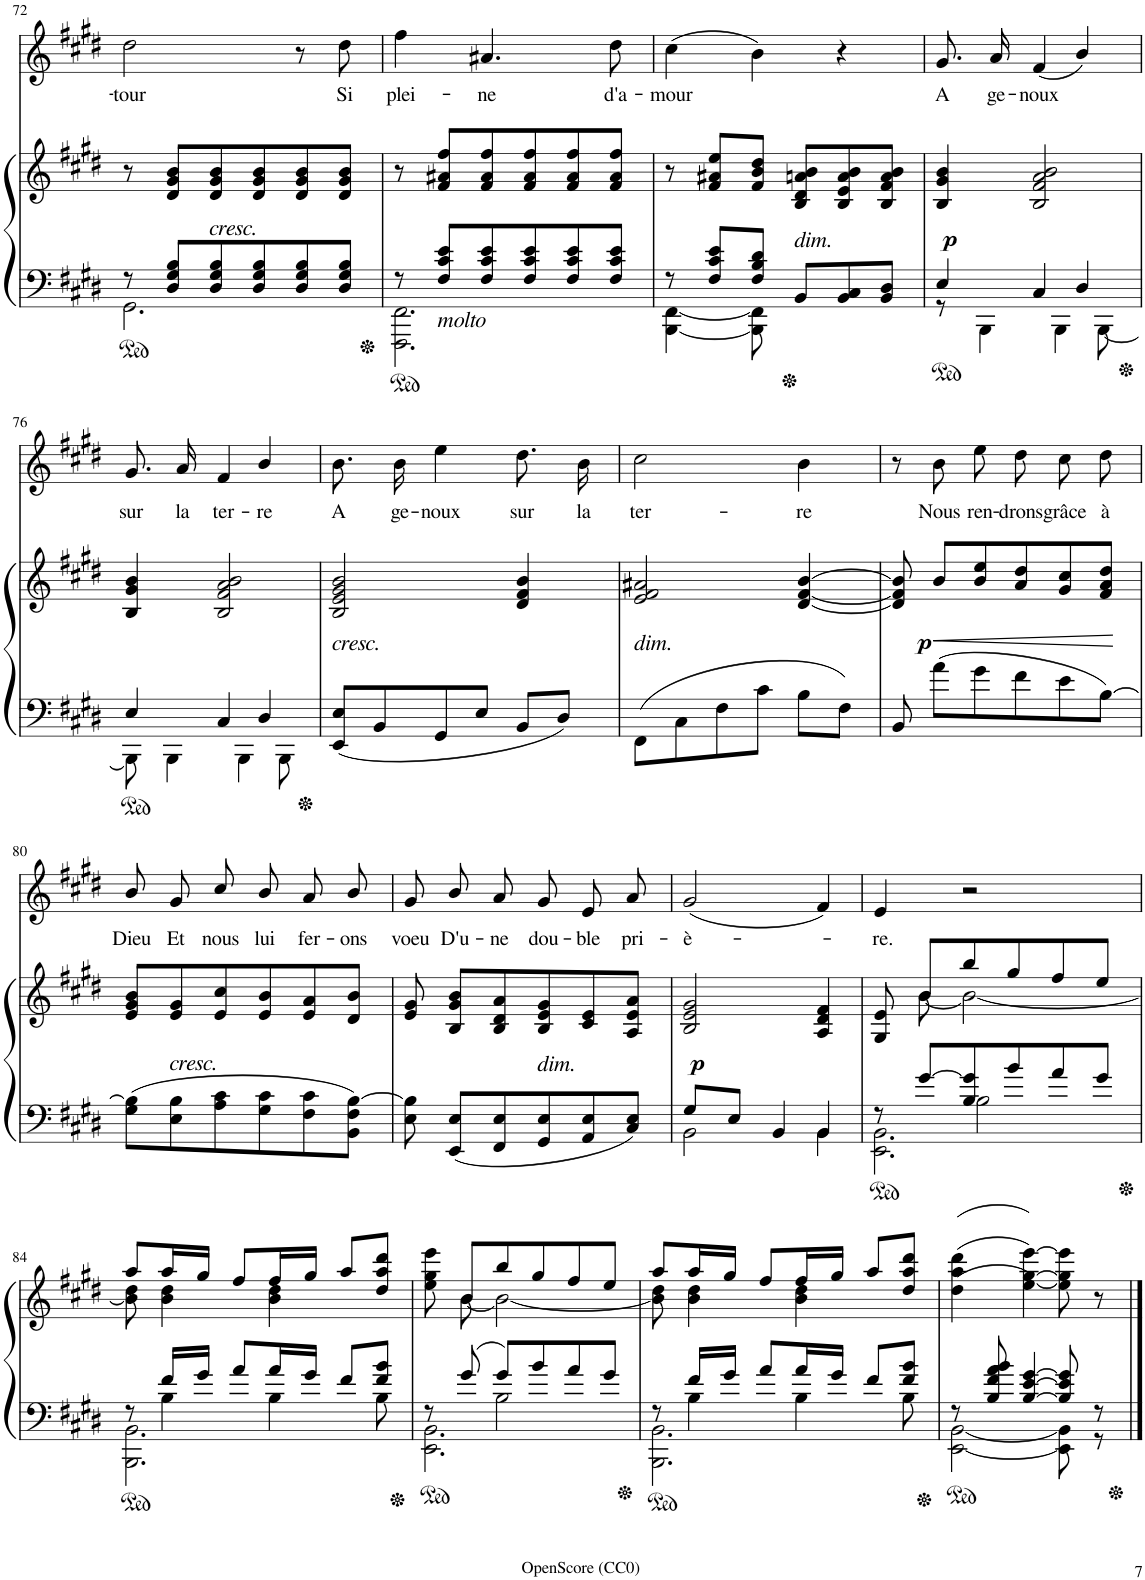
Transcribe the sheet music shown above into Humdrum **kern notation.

**kern	**kern	**dynam	**kern	**text
*part2	*part2	*part2	*part1	*part1
*staff3	*staff2	*staff2/3	*staff1	*staff1
*I"Piano	*	*	*I"Voice	*
*I'Pno	*	*	*	*
!!LO:PB:g=z
*clefF4	*clefG2	*	*clefG2	*
*k[f#c#g#d#]	*k[f#c#g#d#]	*	*k[f#c#g#d#]	*
*M3/4	*M3/4	*	*M3/4	*
=72	=72	=72	=72	=72
*^	*	*	*	*
!	!	!	!	!	!LO:LY:b
8r	2.GG#\	8r	.	2dd#\	-tour
8D#/ 8G#/ 8B/L	.	8d#/ 8g#/ 8b/L	.	.	.
!	!	!LO:TX:b:i:t=cresc.	!	!	!
8D#/ 8G#/ 8B/	.	8d#/ 8g#/ 8b/	.	.	.
8D#/ 8G#/ 8B/	.	8d#/ 8g#/ 8b/	.	.	.
8D#/ 8G#/ 8B/	.	8d#/ 8g#/ 8b/	.	8r	.
!	!	!	!	!	!LO:LY:b
8D#/ 8G#/ 8B/J	.	8d#/ 8g#/ 8b/J	.	8dd#\	Si
=73	=73	=73	=73	=73	=73
!	!	!	!	!	!LO:LY:b
8r	2.FFF#\ 2.FF#\	8r	.	4ff#\	plei-
!LO:TX:b:i:t=molto	!	!	!	!	!
8F#/ 8c#/ 8e/L	.	8f#/ 8a#X/ 8ff#/L	.	.	.
!	!	!	!	!	!LO:LY:b
8F#/ 8c#/ 8e/	.	8f#/ 8a#/ 8ff#/	.	4.a#X/	-ne
8F#/ 8c#/ 8e/	.	8f#/ 8a#/ 8ff#/	.	.	.
8F#/ 8c#/ 8e/	.	8f#/ 8a#/ 8ff#/	.	.	.
!	!	!	!	!	!LO:LY:b
8F#/ 8c#/ 8e/J	.	8f#/ 8a#/ 8ff#/J	.	8dd#\	d'a-
=74	=74	=74	=74	=74	=74
!	!	!	!	!	!LO:LY:b
8r	[4BBB\ [4FF#\	8r	.	(4cc#\	-mour
8F#/ 8c#/ 8e/L	.	8f#/ 8a#X/ 8ee/L	.	.	.
8F#/ 8B/ 8d#/J	8BBB\] 8FF#\]	8f#/ 8b/ 8dd#/J	.	4b\)	.
!	!	!LO:TX:b:i:t=dim.	!	!	!
8BB/L	8ryy	8B/ 8d#/ 8an/ 8b/L	.	.	.
8BB/ 8C#/	4ryy	8B/ 8e/ 8a/ 8b/	.	4r	.
8BB/ 8D#/J	.	8B/ 8f#/ 8a/ 8b/J	.	.	.
=75	=75	=75	=75	=75	=75
!	!	!	!LO:DY:b	!	!LO:LY:b
4E/	8r	4B/ 4g#/ 4b/	p	8.g#/L	A
.	4BBB\	.	.	.	.
!	!	!	!	!	!LO:LY:b
.	.	.	.	16a/Jk	ge-
!	!	!	!	!	!LO:LY:b
4C#/	.	2B/ 2f#/ 2a/ 2b/	.	(4f#/	-noux
.	4BBB\	.	.	.	.
4D#/	.	.	.	4b/)	.
.	[8BBB\	.	.	.	.
!!LO:LB:g=z
=76	=76	=76	=76	=76	=76
!	!	!	!	!	!LO:LY:b
4E/	8BBB\]	4B/ 4g#/ 4b/	.	8.g#/L	sur
.	4BBB\	.	.	.	.
!	!	!	!	!	!LO:LY:b
.	.	.	.	16a/Jk	la
!	!	!	!	!	!LO:LY:b
4C#/	.	2B/ 2f#/ 2a/ 2b/	.	4f#/	ter-
.	4BBB\	.	.	.	.
!	!	!	!	!	!LO:LY:b
4D#/	.	.	.	4b/	-re
.	8BBB\	.	.	.	.
=77	=77	=77	=77	=77	=77
!	!	!LO:TX:b:i:t=cresc.	!	!	!
!	!	!	!	!	!LO:LY:b
*v	*v	*	*	*	*
8EE/ 8E/L	2B/ 2e/ 2g#/ 2b/	.	8.b\L	A
8BB/	.	.	.	.
!	!	!	!	!LO:LY:b
.	.	.	16b\Jk	ge-
!	!	!	!	!LO:LY:b
8GG#/	.	.	4ee\	-noux
8E/J	.	.	.	.
!	!	!	!	!LO:LY:b
8BB/L	4d#/ 4f#/ 4b/	.	8.dd#\L	sur
8D#/J	.	.	.	.
!	!	!	!	!LO:LY:b
.	.	.	16b\Jk	la
=78	=78	=78	=78	=78
!	!LO:TX:b:i:t=dim.	!	!	!
!	!	!	!	!LO:LY:b
8FF#\L	2e/ 2f#/ 2a#X/	.	2cc#\	ter-
8C#\	.	.	.	.
8F#\	.	.	.	.
8c#\J	.	.	.	.
!	!	!	!	!LO:LY:b
8B\L	[4d#/ [4f#/ [4b/	.	4b\	-re
8F#\J	.	.	.	.
=79	=79	=79	=79	=79
!	!	!LO:DY:b	!	!
8BB/	8d#/] 8f#/] 8b/]	p	8r	.
!	!	!LO:HP:b	!	!LO:LY:b
8a\L	8b/L	<	8b\	Nous
!	!	!	!	!LO:LY:b
8g#\	8b/ 8ee/	.	8ee\L	ren-
!	!	!	!	!LO:LY:b
8f#\	8a/ 8dd#/	.	8dd#\J	-drons
!	!	!	!	!LO:LY:b
8e\	8g#/ 8cc#/	.	8cc#\L	grâce
!	!	!	!	!LO:LY:b
[8B\J	8f#/ 8a/ 8dd#/J	.	8dd#\J	à
.	.	[	.	.
!!LO:LB:g=z
=80	=80	=80	=80	=80
!	!	!	!	!LO:LY:b
8G#\ 8B\]L	8e/ 8g#/ 8b/L	.	8b/L	Dieu
!	!LO:TX:b:i:t=cresc.	!	!	!
!	!	!	!	!LO:LY:b
8E\ 8B\	8e/ 8g#/	.	8g#/J	Et
!	!	!	!	!LO:LY:b
8A\ 8c#\	8e/ 8cc#/	.	8cc#/L	nous
!	!	!	!	!LO:LY:b
8G#\ 8c#\	8e/ 8b/	.	8b/J	lui
!	!	!	!	!LO:LY:b
8F#\ 8c#\	8e/ 8a/	.	8a/L	fer-
!	!	!	!	!LO:LY:b
8BB\ 8F#\ [8B\J	8d#/ 8b/J	.	8b/J	-ons
=81	=81	=81	=81	=81
!	!	!	!	!LO:LY:b
8E\ 8B\]	8e/ 8g#/	.	8g#/L	voeu
!	!	!	!	!LO:LY:b
8EE/ 8E/L	8B/ 8g#/ 8b/L	.	8b/J	D'u-
!	!	!	!	!LO:LY:b
8FF#/ 8E/	8B/ 8d#/ 8a/	.	8a/L	-ne
!	!LO:TX:b:i:t=dim.	!	!	!
!	!	!	!	!LO:LY:b
8GG#/ 8E/	8B/ 8e/ 8g#/	.	8g#/J	dou-
!	!	!	!	!LO:LY:b
8AA/ 8E/	8c#/ 8e/	.	8e/L	-ble
!	!	!	!	!LO:LY:b
8C#/ 8E/J	8A/ 8e/ 8a/J	.	8a/J	pri-
=82	=82	=82	=82	=82
*^	*	*	*	*
!	!	!	!LO:DY:b	!	!LO:LY:b
8G#/L	2BB\	2B/ 2e/ 2g#/	p	(2g#/	-è-
8E/J	.	.	.	.	.
4BB/	.	.	.	.	.
4BB/	4BB\	4A/ 4d#/ 4f#/	.	4f#/)	.
=83	=83	=83	=83	=83	=83
*	*^	*^	*	*	*
!	!	!	!	!	!	!	!LO:LY:b
8r	2.EE\ 2.BB\	4ryy	8G#/ 8e/	8ryy	.	4e/	-re.
[8g#/L	.	.	8b/L	[8b\	.	.	.
8B/ 8g#/]	.	2B\	8bb/	2b\_	.	2r	.
8b/	.	.	8gg#/	.	.	.	.
8a/	.	.	8ff#/	.	.	.	.
8g#/J	.	.	8ee/J	.	.	.	.
!!LO:LB:g=z
=84	=84	=84	=84	=84	=84	=84	=84
8r	2.BBB\ 2.BB\	8ryy	8aa/L	8b\] 8dd#\	.	2.r	.
16f#/LL	.	4B\	16aa/L	4b\ 4dd#\	.	.	.
16g#/JJ	.	.	16gg#/JJ	.	.	.	.
8a/L	.	.	8ff#/L	.	.	.	.
16a/L	.	4B\	16ff#/L	4b\ 4dd#\	.	.	.
16g#/JJ	.	.	16gg#/JJ	.	.	.	.
8f#/L	.	.	8aa/L	.	.	.	.
8f#/ 8b/J	.	8B\	8dd#/ 8aa/ 8ddd#/J	8ryy	.	.	.
=85	=85	=85	=85	=85	=85	=85	=85
8r	2.EE\ 2.BB\	4ryy	8ee\ 8gg#\ 8eee\	8ryy	.	2.r	.
8g#/	.	.	8b/L	[8b\	.	.	.
8g#/L	.	2B\	8bb/	2b\_	.	.	.
8b/	.	.	8gg#/	.	.	.	.
8a/	.	.	8ff#/	.	.	.	.
8g#/J	.	.	8ee/J	.	.	.	.
=86	=86	=86	=86	=86	=86	=86	=86
8r	2.BBB\ 2.BB\	8ryy	8aa/L	8b\] 8dd#\	.	2.r	.
16f#/LL	.	4B\	16aa/L	4b\ 4dd#\	.	.	.
16g#/JJ	.	.	16gg#/JJ	.	.	.	.
8a/L	.	.	8ff#/L	.	.	.	.
16a/L	.	4B\	16ff#/L	4b\ 4dd#\	.	.	.
16g#/JJ	.	.	16gg#/JJ	.	.	.	.
8f#/L	.	.	8aa/L	.	.	.	.
8f#/ 8b/J	.	8B\	8dd#/ 8aa/ 8ddd#/J	8ryy	.	.	.
*	*v	*v	*	*	*	*	*
*	*	*v	*v	*	*	*
=87	=87	=87	=87	=87	=87
8r	[2EE\ [2BB\	(((4dd#\ 4aa\ 4ddd#\	.	2.r	.
8B/ 8f#/ 8a/ 8b/	.	.	.	.	.
[4B/ [4e/ [4g#/	.	[4ee\ [4gg#\ [4eee\)))	.	.	.
8B/] 8e/] 8g#/]	8EE\] 8BB\]	8ee\] 8gg#\] 8eee\]	.	.	.
8r	8r	8r	.	.	.
*v	*v	*	*	*	*
==	==	==	==	==
*-	*-	*-	*-	*-
